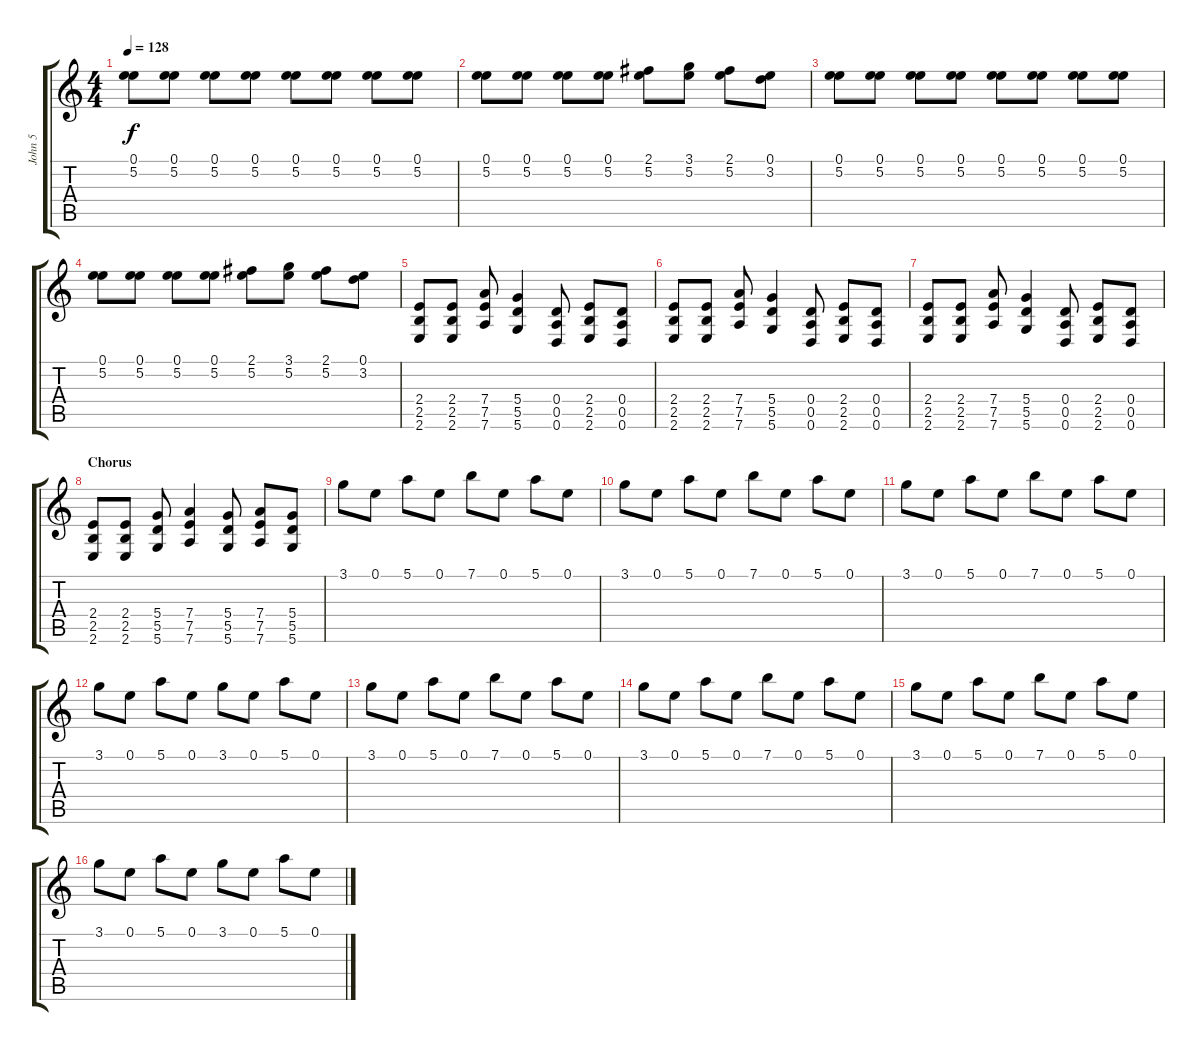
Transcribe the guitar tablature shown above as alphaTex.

\track ("John 5" "John 5") {instrument distortionguitar}
\staff {score tabs}
\tuning (E4 B3 G3 D3 A2 D2) {hide}
\ts (4 4)
\tempo 128
\clef g2
\ks c
(0.1 5.2).8{dy f} (0.1 5.2).8 (0.1 5.2).8 (0.1 5.2).8 (0.1 5.2).8 (0.1 5.2).8 (0.1 5.2).8 (0.1 5.2).8 |
(0.1 5.2).8 (0.1 5.2).8 (0.1 5.2).8 (0.1 5.2).8 (2.1 5.2).8 (3.1 5.2).8 (2.1 5.2).8 (0.1 3.2).8 |
(0.1 5.2).8 (0.1 5.2).8 (0.1 5.2).8 (0.1 5.2).8 (0.1 5.2).8 (0.1 5.2).8 (0.1 5.2).8 (0.1 5.2).8 |
(0.1 5.2).8 (0.1 5.2).8 (0.1 5.2).8 (0.1 5.2).8 (2.1 5.2).8 (3.1 5.2).8 (2.1 5.2).8 (0.1 3.2).8 |
(2.4 2.5 2.6).8{instrument overdrivenguitar} (2.4 2.5 2.6).8 (7.4 7.5 7.6).8 (5.4 5.5 5.6).4 (0.4 0.5 0.6).8 (2.4 2.5 2.6).8 (0.4 0.5 0.6).8 |
(2.4 2.5 2.6).8 (2.4 2.5 2.6).8 (7.4 7.5 7.6).8 (5.4 5.5 5.6).4 (0.4 0.5 0.6).8 (2.4 2.5 2.6).8 (0.4 0.5 0.6).8 |
(2.4 2.5 2.6).8 (2.4 2.5 2.6).8 (7.4 7.5 7.6).8 (5.4 5.5 5.6).4 (0.4 0.5 0.6).8 (2.4 2.5 2.6).8 (0.4 0.5 0.6).8 |
\section ("" "Chorus")
(2.4 2.5 2.6).8 (2.4 2.5 2.6).8 (5.4 5.5 5.6).8 (7.4 7.5 7.6).4 (5.4 5.5 5.6).8 (7.4 7.5 7.6).8 (5.4 5.5 5.6).8 |
3.1.8{instrument distortionguitar} 0.1.8 5.1.8 0.1.8 7.1.8 0.1.8 5.1.8 0.1.8 |
3.1.8 0.1.8 5.1.8 0.1.8 7.1.8 0.1.8 5.1.8 0.1.8 |
3.1.8 0.1.8 5.1.8 0.1.8 7.1.8 0.1.8 5.1.8 0.1.8 |
3.1.8 0.1.8 5.1.8 0.1.8 3.1.8 0.1.8 5.1.8 0.1.8 |
3.1.8 0.1.8 5.1.8 0.1.8 7.1.8 0.1.8 5.1.8 0.1.8 |
3.1.8 0.1.8 5.1.8 0.1.8 7.1.8 0.1.8 5.1.8 0.1.8 |
3.1.8 0.1.8 5.1.8 0.1.8 7.1.8 0.1.8 5.1.8 0.1.8 |
3.1.8 0.1.8 5.1.8 0.1.8 3.1.8 0.1.8 5.1.8 0.1.8
